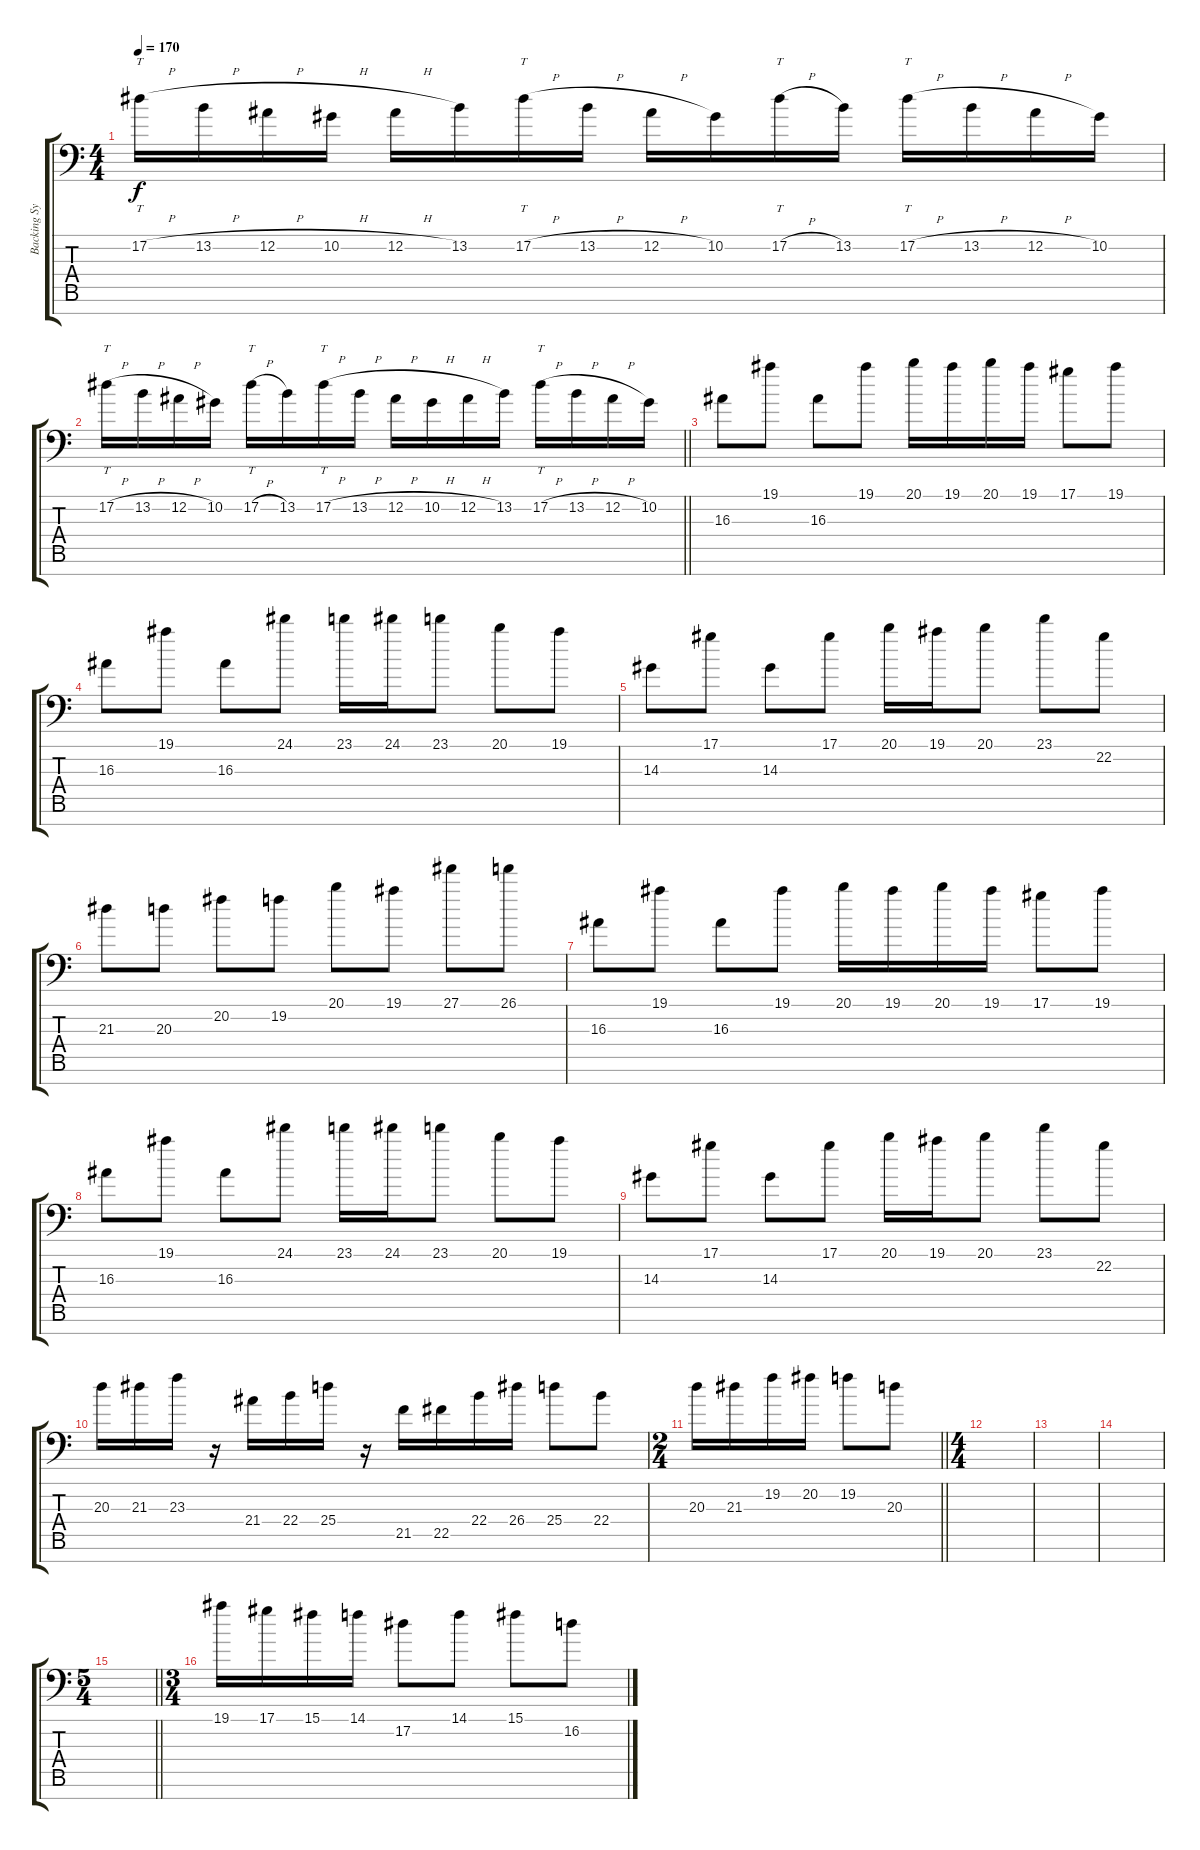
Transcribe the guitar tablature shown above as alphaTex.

\track ("Backing Synth" "Backing Sy") {instrument koto}
\staff {score tabs}
\tuning (Eb4 Bb3 Gb3 Db3 Ab2 Eb2 Ab1) {hide}
\ts (4 4)
\tempo 170
\clef f4
\ks c
17.2{h}.16{tt dy f} 13.2{h}.16 12.2{h}.16 10.2{h}.16 12.2{h}.16 13.2.16 17.2{h}.16{tt} 13.2{h}.16 12.2{h}.16 10.2.16 17.2{h}.16{tt} 13.2.16 17.2{h}.16{tt} 13.2{h}.16 12.2{h}.16 10.2.16 |
\barLineRight lightlight
17.2{h}.16{tt} 13.2{h}.16 12.2{h}.16 10.2.16 17.2{h}.16{tt} 13.2.16 17.2{h}.16{tt} 13.2{h}.16 12.2{h}.16 10.2{h}.16 12.2{h}.16 13.2.16 17.2{h}.16{tt} 13.2{h}.16 12.2{h}.16 10.2.16 |
16.3.8 19.1.8 16.3.8 19.1.8 20.1.16 19.1.16 20.1.16 19.1.16 17.1.8 19.1.8 |
16.3.8 19.1.8 16.3.8 24.1.8 23.1.16 24.1.16 23.1.8 20.1.8 19.1.8 |
14.3.8 17.1.8 14.3.8 17.1.8 20.1.16 19.1.16 20.1.8 23.1.8 22.2.8 |
21.3.8 20.3.8 20.2.8 19.2.8 20.1.8 19.1.8 27.1.8 26.1.8 |
16.3.8 19.1.8 16.3.8 19.1.8 20.1.16 19.1.16 20.1.16 19.1.16 17.1.8 19.1.8 |
16.3.8 19.1.8 16.3.8 24.1.8 23.1.16 24.1.16 23.1.8 20.1.8 19.1.8 |
14.3.8 17.1.8 14.3.8 17.1.8 20.1.16 19.1.16 20.1.8 23.1.8 22.2.8 |
20.3.16 21.3.16 23.3.16 r.16 21.4.16 22.4.16 25.4.16 r.16 21.5.16 22.5.16 22.4.16 26.4.16 25.4.8 22.4.8 |
\ts (2 4)
\barLineRight lightlight
20.3.16 21.3.16 19.2.16 20.2.16 19.2.8 20.3.8 |
\ts (4 4)
|
|
|
\ts (5 4)
\barLineRight lightlight
|
\ts (3 4)
19.1.16 17.1.16 15.1.16 14.1.16 17.2.8 14.1.8 15.1.8 16.2.8
